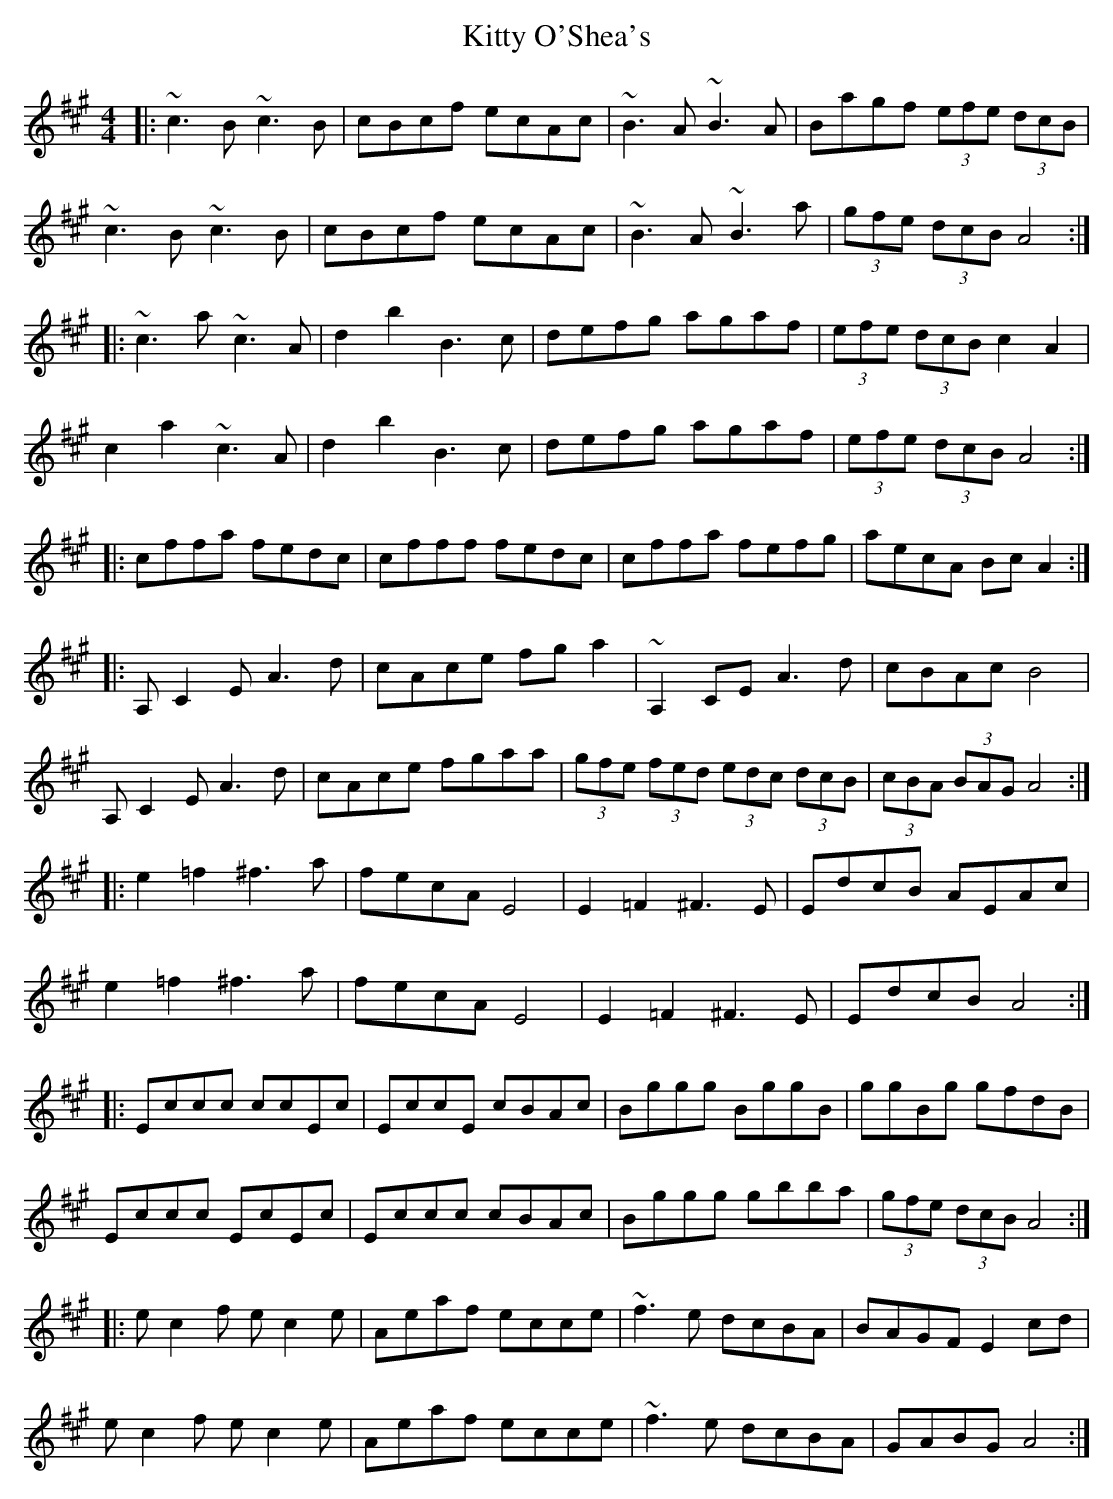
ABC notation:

X:1
T: Kitty O'Shea's
M: 4/4
L: 1/8
K: Amaj
|:~c3B ~c3B|cBcf ecAc|~B3A ~B3A|Bagf (3efe (3dcB|
~c3B ~c3B|cBcf ecAc|~B3A ~B3a|(3gfe (3dcB A4:|
|:~c3a ~c3A|d2b2 B3c|defg agaf|(3efe (3dcB c2A2|
c2a2 ~c3A|d2b2 B3 c|defg agaf|(3efe (3dcB A4:|
|:cffa fedc|cfff fedc|cffa fefg|aecA BcA2:|
|:A,C2E A3d|cAce fg a2|~A,2CE A3d|cBAc B4|
A,C2E A3d|cAce fgaa|(3gfe (3fed (3edc (3dcB|(3cBA (3BAG A4:|
|:e2=f2 ^f3a|fecA E4|E2=F2 ^F3E|EdcB AEAc|
e2=f2 ^f3a|fecA E4|E2=F2 ^F3E|EdcB A4:|
|:Eccc ccEc|EccE cBAc|Bggg BggB|ggBg gfdB|
Eccc EcEc|Eccc cBAc|Bggg gbba|(3gfe (3dcB A4:|
|:ec2f ec2e|Aeaf ecce|~f3e dcBA|BAGF E2cd|
ec2f ec2e|Aeaf ecce|~f3e dcBA|GABG A4:|
